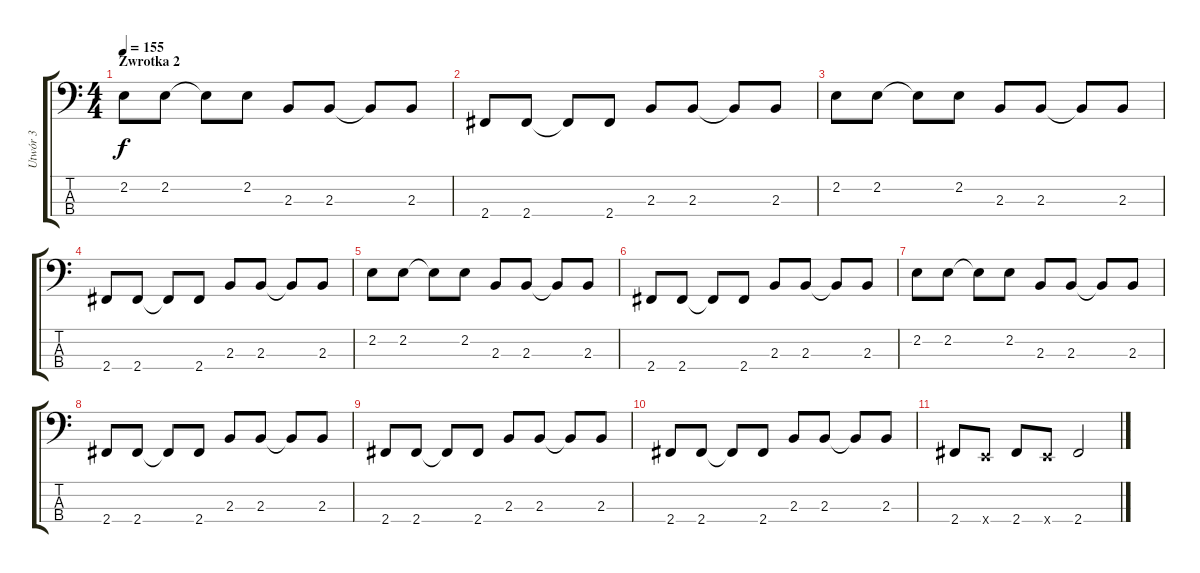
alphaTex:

\track ("Utwór 3" "Utwór 3") {instrument electricbasspick}
\staff {score tabs}
\tuning (G2 D2 A1 E1) {hide}
\ts (4 4)
\section ("" "Zwrotka 2")
\tempo 155
\clef f4
\ks c
2.2.8{dy f} 2.2.8 2.2{t}.8 2.2.8 2.3.8 2.3.8 2.3{t}.8 2.3.8 |
2.4.8 2.4.8 2.4{t}.8 2.4.8 2.3.8 2.3.8 2.3{t}.8 2.3.8 |
2.2.8 2.2.8 2.2{t}.8 2.2.8 2.3.8 2.3.8 2.3{t}.8 2.3.8 |
2.4.8 2.4.8 2.4{t}.8 2.4.8 2.3.8 2.3.8 2.3{t}.8 2.3.8 |
2.2.8 2.2.8 2.2{t}.8 2.2.8 2.3.8 2.3.8 2.3{t}.8 2.3.8 |
2.4.8 2.4.8 2.4{t}.8 2.4.8 2.3.8 2.3.8 2.3{t}.8 2.3.8 |
2.2.8 2.2.8 2.2{t}.8 2.2.8 2.3.8 2.3.8 2.3{t}.8 2.3.8 |
2.4.8 2.4.8 2.4{t}.8 2.4.8 2.3.8 2.3.8 2.3{t}.8 2.3.8 |
2.4.8 2.4.8 2.4{t}.8 2.4.8 2.3.8 2.3.8 2.3{t}.8 2.3.8 |
2.4.8 2.4.8 2.4{t}.8 2.4.8 2.3.8 2.3.8 2.3{t}.8 2.3.8 |
2.4.8 0.4{x}.8 2.4.8 0.4{x}.8 2.4.2
